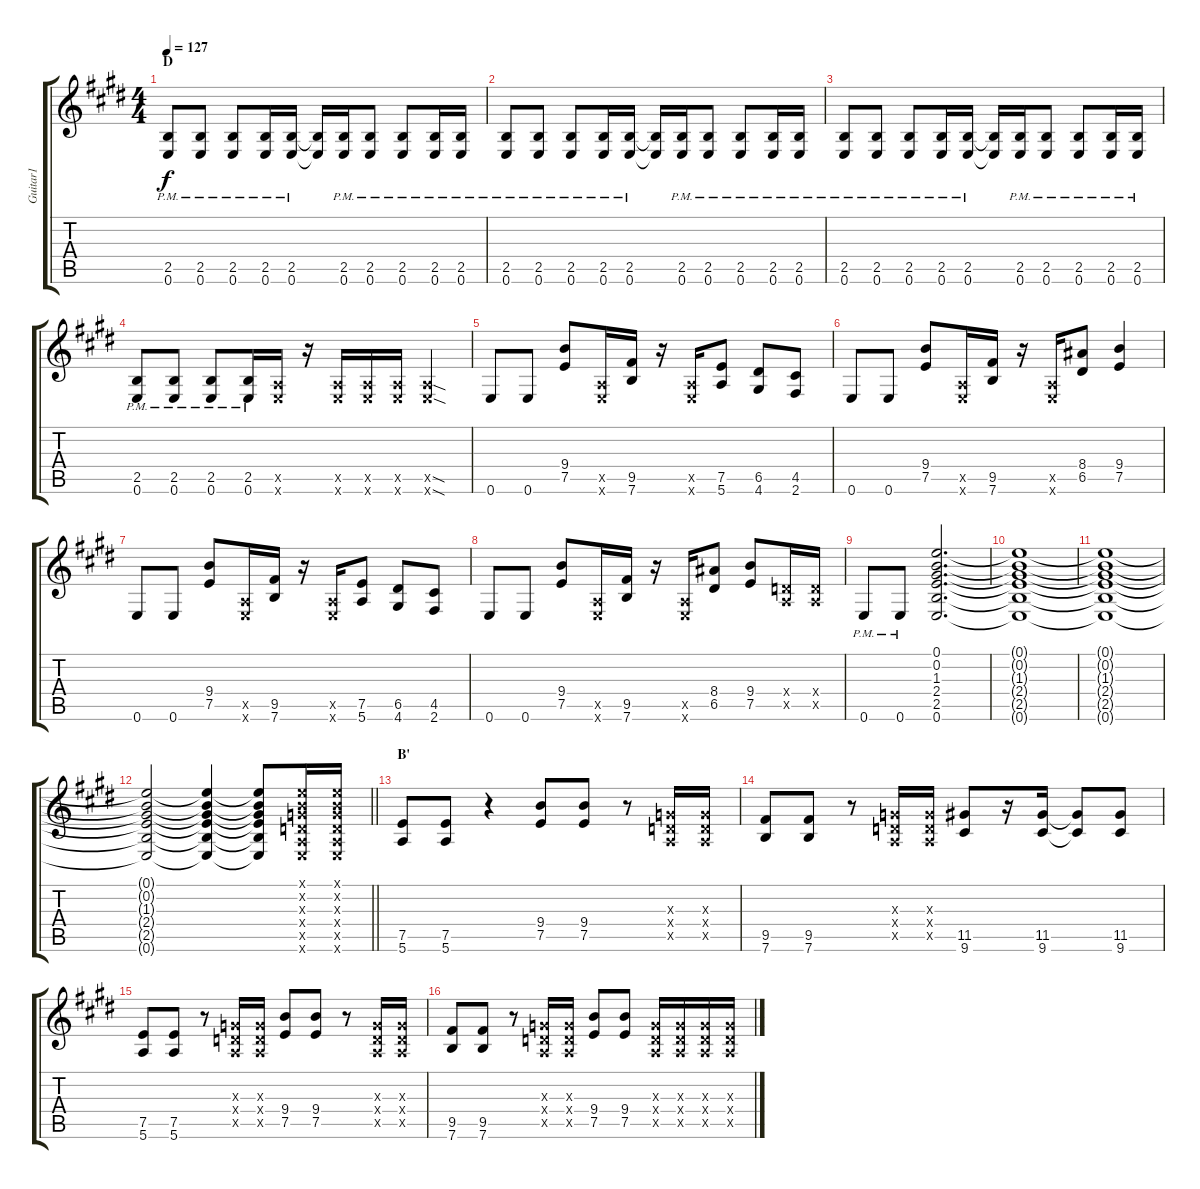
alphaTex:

\track ("Guitar1" "Guitar1") {instrument distortionguitar}
\staff {score tabs}
\tuning (E4 B3 G3 D3 A2 E2) {hide}
\ts (4 4)
\section ("" "D")
\tempo 127
\clef g2
\ks e
(2.5{pm} 0.6{pm}).8{dy f} (2.5{pm} 0.6{pm}).8 (2.5{pm} 0.6{pm}).8 (2.5{pm} 0.6{pm}).16 (2.5{pm} 0.6{pm}).16 (2.5{t} 0.6{t}).16 (2.5{pm} 0.6{pm}).16 (2.5{pm} 0.6{pm}).8 (2.5{pm} 0.6{pm}).8 (2.5{pm} 0.6{pm}).16 (2.5{pm} 0.6{pm}).16 |
(2.5{pm} 0.6{pm}).8 (2.5{pm} 0.6{pm}).8 (2.5{pm} 0.6{pm}).8 (2.5{pm} 0.6{pm}).16 (2.5{pm} 0.6{pm}).16 (2.5{t} 0.6{t}).16 (2.5{pm} 0.6{pm}).16 (2.5{pm} 0.6{pm}).8 (2.5{pm} 0.6{pm}).8 (2.5{pm} 0.6{pm}).16 (2.5{pm} 0.6{pm}).16 |
(2.5{pm} 0.6{pm}).8 (2.5{pm} 0.6{pm}).8 (2.5{pm} 0.6{pm}).8 (2.5{pm} 0.6{pm}).16 (2.5{pm} 0.6{pm}).16 (2.5{t} 0.6{t}).16 (2.5{pm} 0.6{pm}).16 (2.5{pm} 0.6{pm}).8 (2.5{pm} 0.6{pm}).8 (2.5{pm} 0.6{pm}).16 (2.5{pm} 0.6).16 |
(2.5{pm} 0.6{pm}).8 (2.5{pm} 0.6{pm}).8 (2.5{pm} 0.6{pm}).8 (2.5{pm} 0.6{pm}).16 (0.5{x} 0.6{x}).16 r.16 (0.5{x} 0.6{x}).16 (0.5{x} 0.6{x}).16 (0.5{x} 0.6{x}).16 (0.5{sod x} 0.6{sod x}).4 |
0.6.8 0.6.8 (9.4 7.5).8 (0.5{x} 0.6{x}).16 (9.5 7.6).16 r.16 (0.5{x} 0.6{x}).16 (7.5 5.6).8 (6.5 4.6).8 (4.5 2.6).8 |
0.6.8 0.6.8 (9.4 7.5).8 (0.5{x} 0.6{x}).16 (9.5 7.6).16 r.16 (0.5{x} 0.6{x}).16 (8.4 6.5).8 (9.4 7.5).4 |
0.6.8 0.6.8 (9.4 7.5).8 (0.5{x} 0.6{x}).16 (9.5 7.6).16 r.16 (0.5{x} 0.6{x}).16 (7.5 5.6).8 (6.5 4.6).8 (4.5 2.6).8 |
0.6.8 0.6.8 (9.4 7.5).8 (0.5{x} 0.6{x}).16 (9.5 7.6).16 r.16 (0.5{x} 0.6{x}).16 (8.4 6.5).8 (9.4 7.5).8 (0.4{x} 0.5{x}).16 (0.4{x} 0.5{x}).16 |
0.6{pm}.8 0.6{pm}.8 (0.1 0.2 1.3 2.4 2.5 0.6).2{d} |
(0.1{t} 0.2{t} 1.3{t} 2.4{t} 2.5{t} 0.6{t}).1 |
(0.1{t} 0.2{t} 1.3{t} 2.4{t} 2.5{t} 0.6{t}).1 |
\barLineRight lightlight
(0.1{t} 0.2{t} 1.3{t} 2.4{t} 2.5{t} 0.6{t}).2 (0.1{t} 0.2{t} 1.3{t} 2.4{t} 2.5{t} 0.6{t}).4 (0.1{t} 0.2{t} 1.3{t} 2.4{t} 2.5{t} 0.6{t}).8 (0.1{x} 0.2{x} 0.3{x} 0.4{x} 0.5{x} 0.6{x}).16 (0.1{x} 0.2{x} 0.3{x} 0.4{x} 0.5{x} 0.6{x}).16 |
\section ("" "B'")
(7.5 5.6).8 (7.5 5.6).8 r.4 (9.4 7.5).8 (9.4 7.5).8 r.8 (0.3{x} 0.4{x} 0.5{x}).16 (0.3{x} 0.4{x} 0.5{x}).16 |
(9.5 7.6).8 (9.5 7.6).8 r.8 (0.3{x} 0.4{x} 0.5{x}).16 (0.3{x} 0.4{x} 0.5{x}).16 (11.5 9.6).8 r.16 (11.5 9.6).16 (11.5{t} 9.6{t}).8 (11.5 9.6).8 |
(7.5 5.6).8 (7.5 5.6).8 r.8 (0.3{x} 0.4{x} 0.5{x}).16 (0.3{x} 0.4{x} 0.5{x}).16 (9.4 7.5).8 (9.4 7.5).8 r.8 (0.3{x} 0.4{x} 0.5{x}).16 (0.3{x} 0.4{x} 0.5{x}).16 |
(9.5 7.6).8 (9.5 7.6).8 r.8 (0.3{x} 0.4{x} 0.5{x}).16 (0.3{x} 0.4{x} 0.5{x}).16 (9.4 7.5).8 (9.4 7.5).8 (0.3{x} 0.4{x} 0.5{x}).16 (0.3{x} 0.4{x} 0.5{x}).16 (0.3{x} 0.4{x} 0.5{x}).16 (0.3{x} 0.4{x} 0.5{x}).16
